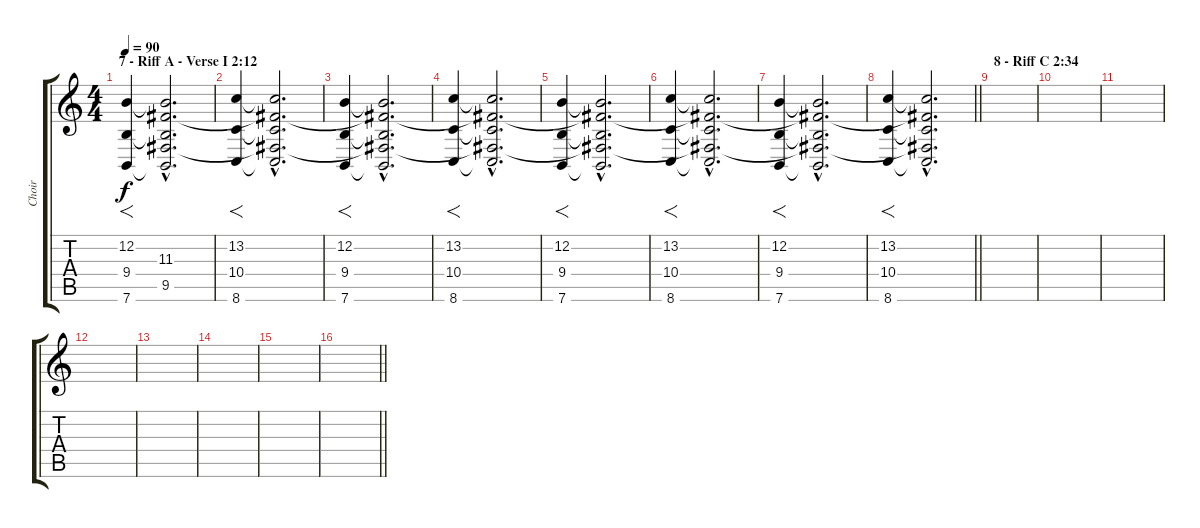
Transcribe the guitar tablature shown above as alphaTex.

\track ("Choir" "Choir") {instrument choiraahs}
\staff {score tabs}
\tuning (E4 B3 G3 D3 A2 E2) {hide}
\ts (4 4)
\section ("" "7 - Riff A - Verse I 2:12")
\tempo 90
\clef g2
\ks c
(12.2 9.4 7.6).4{f dy f} (12.2{hac t} 11.3{hac} 9.4{hac t} 9.5{hac} 7.6{hac t}).2{d} |
(13.2 10.4 8.6).4{f} (13.2{hac t} 11.3{hac t} 10.4{hac t} 9.5{hac t} 8.6{hac t}).2{d} |
(12.2 9.4 7.6).4{f} (12.2{hac t} 11.3{hac t} 9.4{hac t} 9.5{hac t} 7.6{hac t}).2{d} |
(13.2 10.4 8.6).4{f} (13.2{hac t} 11.3{hac t} 10.4{hac t} 9.5{hac t} 8.6{hac t}).2{d} |
(12.2 9.4 7.6).4{f} (12.2{hac t} 11.3{hac t} 9.4{hac t} 9.5{hac t} 7.6{hac t}).2{d} |
(13.2 10.4 8.6).4{f} (13.2{hac t} 11.3{hac t} 10.4{hac t} 9.5{hac t} 8.6{hac t}).2{d} |
(12.2 9.4 7.6).4{f} (12.2{hac t} 11.3{hac t} 9.4{hac t} 9.5{hac t} 7.6{hac t}).2{d} |
\barLineRight lightlight
(13.2 10.4 8.6).4{f} (13.2{hac t} 11.3{hac t} 10.4{hac t} 9.5{hac t} 8.6{hac t}).2{d} |
\section ("" "8 - Riff C 2:34")
|
|
|
|
|
|
|
\barLineRight lightlight
